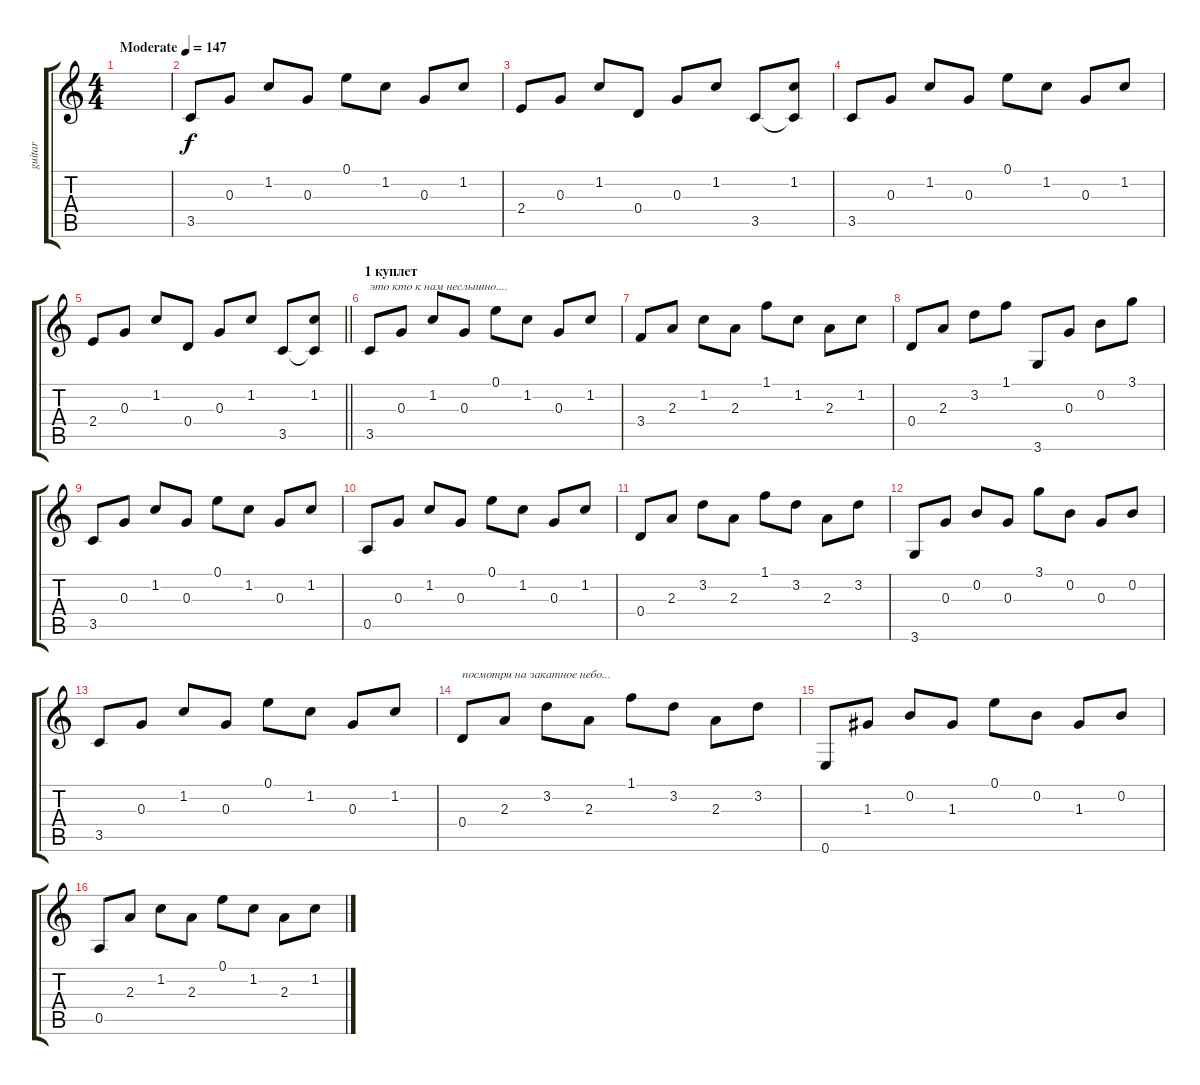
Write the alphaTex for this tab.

\track ("guitar" "guitar") {instrument acousticguitarnylon}
\staff {score tabs}
\tuning (E4 B3 G3 D3 A2 E2) {hide}
\ts (4 4)
\tempo (147 "Moderate")
\clef g2
\ks c
|
3.5.8 0.3.8 1.2.8 0.3.8 0.1.8 1.2.8 0.3.8 1.2.8 |
2.4.8 0.3.8 1.2.8 0.4.8 0.3.8 1.2.8 3.5.8 (1.2 3.5{t}).8 |
3.5.8 0.3.8 1.2.8 0.3.8 0.1.8 1.2.8 0.3.8 1.2.8 |
\barLineRight lightlight
2.4.8 0.3.8 1.2.8 0.4.8 0.3.8 1.2.8 3.5.8 (1.2 3.5{t}).8 |
\section ("" "1 куплет")
3.5.8{txt "это кто к нам неслышно...."} 0.3.8 1.2.8 0.3.8 0.1.8 1.2.8 0.3.8 1.2.8 |
3.4.8 2.3.8 1.2.8 2.3.8 1.1.8 1.2.8 2.3.8 1.2.8 |
0.4.8 2.3.8 3.2.8 1.1.8 3.6.8 0.3.8 0.2.8 3.1.8 |
3.5.8 0.3.8 1.2.8 0.3.8 0.1.8 1.2.8 0.3.8 1.2.8 |
0.5.8 0.3.8 1.2.8 0.3.8 0.1.8 1.2.8 0.3.8 1.2.8 |
0.4.8 2.3.8 3.2.8 2.3.8 1.1.8 3.2.8 2.3.8 3.2.8 |
3.6.8 0.3.8 0.2.8 0.3.8 3.1.8 0.2.8 0.3.8 0.2.8 |
3.5.8 0.3.8 1.2.8 0.3.8 0.1.8 1.2.8 0.3.8 1.2.8 |
0.4.8{txt "посмотри на закатное небо..."} 2.3.8 3.2.8 2.3.8 1.1.8 3.2.8 2.3.8 3.2.8 |
0.6.8 1.3.8 0.2.8 1.3.8 0.1.8 0.2.8 1.3.8 0.2.8 |
0.5.8 2.3.8 1.2.8 2.3.8 0.1.8 1.2.8 2.3.8 1.2.8
